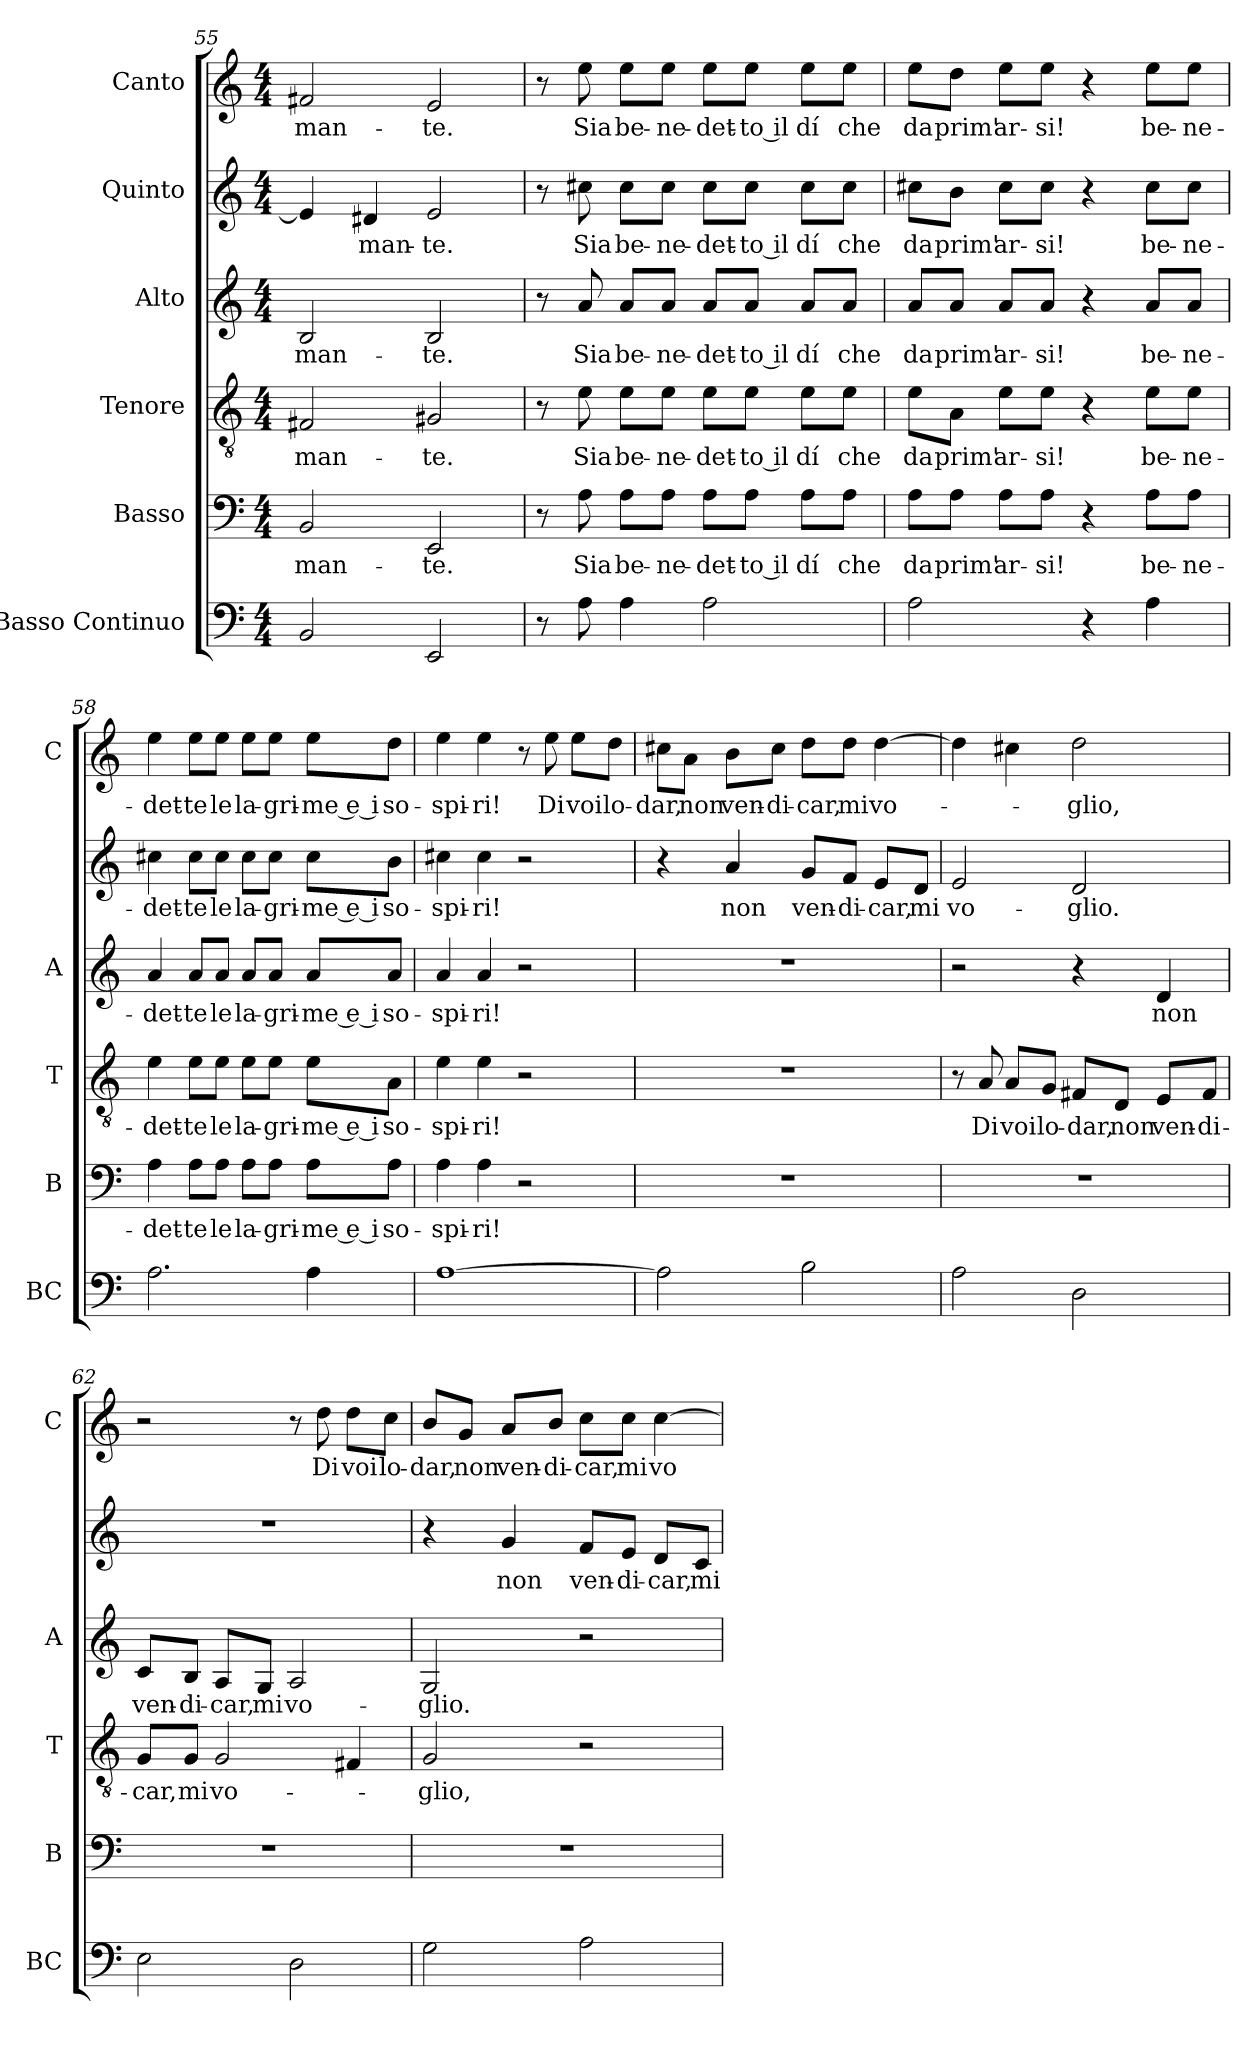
**kern	**kern	**text	**kern	**text	**kern	**text	**kern	**text	**kern	**text
*part6	*part5	*part5	*part4	*part4	*part3	*part3	*part2	*part2	*part1	*part1
*staff6	*staff5	*staff5	*staff4	*staff4	*staff3	*staff3	*staff2	*staff2	*staff1	*staff1
*I"Basso Continuo	*I"Basso	*	*I"Tenore	*	*I"Alto	*	*I"Quinto	*	*I"Canto	*
*I'BC	*I'B	*	*I'T	*	*I'A	*	*	*	*I'C	*
*clefF4	*clefF4	*	*clefGv2	*	*clefG2	*	*clefG2	*	*clefG2	*
*k[]	*k[]	*	*k[]	*	*k[]	*	*k[]	*	*k[]	*
*C:	*C:	*	*C:	*	*C:	*	*C:	*	*C:	*
*M4/4	*M4/4	*	*M4/4	*	*M4/4	*	*M4/4	*	*M4/4	*
=55	=55	=55	=55	=55	=55	=55	=55	=55	=55	=55
!	!	!LO:LY:b	!	!LO:LY:b	!	!LO:LY:b	!	!	!	!LO:LY:b
2BB/	2BB/	-man-	2F#X/	-man-	2B/	-man-	4e/]	.	2f#X/	-man-
!	!	!	!	!	!	!	!	!LO:LY:b	!	!
.	.	.	.	.	.	.	4d#X/	-man-	.	.
!	!	!LO:LY:b	!	!LO:LY:b	!	!LO:LY:b	!	!LO:LY:b	!	!LO:LY:b
2EE/	2EE/	-te.	2G#X/	-te.	2B/	-te.	2e/	-te.	2e/	-te.
=56	=56	=56	=56	=56	=56	=56	=56	=56	=56	=56
8r	8r	.	8r	.	8r	.	8r	.	8r	.
!	!	!LO:LY:b	!	!LO:LY:b	!	!LO:LY:b	!	!LO:LY:b	!	!LO:LY:b
8A\	8A\	Sia	8e\	Sia	8a/	Sia	8cc#X\	Sia	8ee\	Sia
!	!	!LO:LY:b	!	!LO:LY:b	!	!LO:LY:b	!	!LO:LY:b	!	!LO:LY:b
4A\	8A\L	be-	8e\L	be-	8a/L	be-	8cc#\L	be-	8ee\L	be-
!	!	!LO:LY:b	!	!LO:LY:b	!	!LO:LY:b	!	!LO:LY:b	!	!LO:LY:b
.	8A\J	-ne-	8e\J	-ne-	8a/J	-ne-	8cc#\J	-ne-	8ee\J	-ne-
!	!	!LO:LY:b	!	!LO:LY:b	!	!LO:LY:b	!	!LO:LY:b	!	!LO:LY:b
2A\	8A\L	-det-	8e\L	-det-	8a/L	-det-	8cc#\L	-det-	8ee\L	-det-
!	!	!LO:LY:b	!	!LO:LY:b	!	!LO:LY:b	!	!LO:LY:b	!	!LO:LY:b
.	8A\J	-to il	8e\J	-to il	8a/J	-to il	8cc#\J	-to il	8ee\J	-to il
!	!	!LO:LY:b	!	!LO:LY:b	!	!LO:LY:b	!	!LO:LY:b	!	!LO:LY:b
.	8A\L	dí	8e\L	dí	8a/L	dí	8cc#\L	dí	8ee\L	dí
!	!	!LO:LY:b	!	!LO:LY:b	!	!LO:LY:b	!	!LO:LY:b	!	!LO:LY:b
.	8A\J	che	8e\J	che	8a/J	che	8cc#\J	che	8ee\J	che
!!LO:PB:g=z
=57	=57	=57	=57	=57	=57	=57	=57	=57	=57	=57
!	!	!LO:LY:b	!	!LO:LY:b	!	!LO:LY:b	!	!LO:LY:b	!	!LO:LY:b
2A\	8A\L	da	8e\L	da	8a/L	da	8cc#X\L	da	8ee\L	da
!	!	!LO:LY:b	!	!LO:LY:b	!	!LO:LY:b	!	!LO:LY:b	!	!LO:LY:b
.	8A\J	prim'	8A\J	prim'	8a/J	prim'	8b\J	prim'	8dd\J	prim'
!	!	!LO:LY:b	!	!LO:LY:b	!	!LO:LY:b	!	!LO:LY:b	!	!LO:LY:b
.	8A\L	ar-	8e\L	ar-	8a/L	ar-	8cc#\L	ar-	8ee\L	ar-
!	!	!LO:LY:b	!	!LO:LY:b	!	!LO:LY:b	!	!LO:LY:b	!	!LO:LY:b
.	8A\J	-si!	8e\J	-si!	8a/J	-si!	8cc#\J	-si!	8ee\J	-si!
4r	4r	.	4r	.	4r	.	4r	.	4r	.
!	!	!LO:LY:b	!	!LO:LY:b	!	!LO:LY:b	!	!LO:LY:b	!	!LO:LY:b
4A\	8A\L	be-	8e\L	be-	8a/L	be-	8cc#\L	be-	8ee\L	be-
!	!	!LO:LY:b	!	!LO:LY:b	!	!LO:LY:b	!	!LO:LY:b	!	!LO:LY:b
.	8A\J	-ne-	8e\J	-ne-	8a/J	-ne-	8cc#\J	-ne-	8ee\J	-ne-
=58	=58	=58	=58	=58	=58	=58	=58	=58	=58	=58
!	!	!LO:LY:b	!	!LO:LY:b	!	!LO:LY:b	!	!LO:LY:b	!	!LO:LY:b
2.A\	4A\	-det-	4e\	-det-	4a/	-det-	4cc#X\	-det-	4ee\	-det-
!	!	!LO:LY:b	!	!LO:LY:b	!	!LO:LY:b	!	!LO:LY:b	!	!LO:LY:b
.	8A\L	-te	8e\L	-te	8a/L	-te	8cc#\L	-te	8ee\L	-te
!	!	!LO:LY:b	!	!LO:LY:b	!	!LO:LY:b	!	!LO:LY:b	!	!LO:LY:b
.	8A\J	le	8e\J	le	8a/J	le	8cc#\J	le	8ee\J	le
!	!	!LO:LY:b	!	!LO:LY:b	!	!LO:LY:b	!	!LO:LY:b	!	!LO:LY:b
.	8A\L	la-	8e\L	la-	8a/L	la-	8cc#\L	la-	8ee\L	la-
!	!	!LO:LY:b	!	!LO:LY:b	!	!LO:LY:b	!	!LO:LY:b	!	!LO:LY:b
.	8A\J	-gri-	8e\J	-gri-	8a/J	-gri-	8cc#\J	-gri-	8ee\J	-gri-
!	!	!LO:LY:b	!	!LO:LY:b	!	!LO:LY:b	!	!LO:LY:b	!	!LO:LY:b
4A\	8A\L	-me e i	8e\L	-me e i	8a/L	-me e i	8cc#\L	-me e i	8ee\L	-me e i
!	!	!LO:LY:b	!	!LO:LY:b	!	!LO:LY:b	!	!LO:LY:b	!	!LO:LY:b
.	8A\J	so-	8A\J	so-	8a/J	so-	8b\J	so-	8dd\J	so-
=59	=59	=59	=59	=59	=59	=59	=59	=59	=59	=59
!	!	!LO:LY:b	!	!LO:LY:b	!	!LO:LY:b	!	!LO:LY:b	!	!LO:LY:b
[1A	4A\	-spi-	4e\	-spi-	4a/	-spi-	4cc#X\	-spi-	4ee\	-spi-
!	!	!LO:LY:b	!	!LO:LY:b	!	!LO:LY:b	!	!LO:LY:b	!	!LO:LY:b
.	4A\	-ri!	4e\	-ri!	4a/	-ri!	4cc#\	-ri!	4ee\	-ri!
.	2r	.	2r	.	2r	.	2r	.	8r	.
!	!	!	!	!	!	!	!	!	!	!LO:LY:b
.	.	.	.	.	.	.	.	.	8ee\	Di
!	!	!	!	!	!	!	!	!	!	!LO:LY:b
.	.	.	.	.	.	.	.	.	8ee\L	voi
!	!	!	!	!	!	!	!	!	!	!LO:LY:b
.	.	.	.	.	.	.	.	.	8dd\J	lo-
=60	=60	=60	=60	=60	=60	=60	=60	=60	=60	=60
!	!	!	!	!	!	!	!	!	!	!LO:LY:b
2A\]	1r	.	1r	.	1r	.	4r	.	8cc#X\L	-dar,
!	!	!	!	!	!	!	!	!	!	!LO:LY:b
.	.	.	.	.	.	.	.	.	8a\J	non
!	!	!	!	!	!	!	!	!LO:LY:b	!	!LO:LY:b
.	.	.	.	.	.	.	4a/	non	8b\L	ven-
!	!	!	!	!	!	!	!	!	!	!LO:LY:b
.	.	.	.	.	.	.	.	.	8cc#\J	-di-
!	!	!	!	!	!	!	!	!LO:LY:b	!	!LO:LY:b
2B\	.	.	.	.	.	.	8g/L	ven-	8dd\L	-car,
!	!	!	!	!	!	!	!	!LO:LY:b	!	!LO:LY:b
.	.	.	.	.	.	.	8f/J	-di-	8dd\J	mi
!	!	!	!	!	!	!	!	!LO:LY:b	!	!LO:LY:b
.	.	.	.	.	.	.	8e/L	-car,	[4dd\	vo-
!	!	!	!	!	!	!	!	!LO:LY:b	!	!
.	.	.	.	.	.	.	8d/J	mi	.	.
=61	=61	=61	=61	=61	=61	=61	=61	=61	=61	=61
!	!	!	!	!	!	!	!	!LO:LY:b	!	!
2A\	1r	.	8r	.	2r	.	2e/	vo-	4dd\]	.
!	!	!	!	!LO:LY:b	!	!	!	!	!	!
.	.	.	8A/	Di	.	.	.	.	.	.
!	!	!	!	!LO:LY:b	!	!	!	!	!	!
.	.	.	8A/L	voi	.	.	.	.	4cc#X\	.
!	!	!	!	!LO:LY:b	!	!	!	!	!	!
.	.	.	8G/J	lo-	.	.	.	.	.	.
!	!	!	!	!LO:LY:b	!	!	!	!LO:LY:b	!	!LO:LY:b
2D\	.	.	8F#X/L	-dar,	4r	.	2d/	-glio.	2dd\	-glio,
!	!	!	!	!LO:LY:b	!	!	!	!	!	!
.	.	.	8D/J	non	.	.	.	.	.	.
!	!	!	!	!LO:LY:b	!	!LO:LY:b	!	!	!	!
.	.	.	8E/L	ven-	4d/	non	.	.	.	.
!	!	!	!	!LO:LY:b	!	!	!	!	!	!
.	.	.	8F#/J	-di-	.	.	.	.	.	.
!!LO:LB:g=z
=62	=62	=62	=62	=62	=62	=62	=62	=62	=62	=62
!	!	!	!	!LO:LY:b	!	!LO:LY:b	!	!	!	!
2E\	1r	.	8G/L	-car,	8c/L	ven-	1r	.	2r	.
!	!	!	!	!LO:LY:b	!	!LO:LY:b	!	!	!	!
.	.	.	8G/J	mi	8B/J	-di-	.	.	.	.
!	!	!	!	!LO:LY:b	!	!LO:LY:b	!	!	!	!
.	.	.	2G/	vo-	8A/L	-car,	.	.	.	.
!	!	!	!	!	!	!LO:LY:b	!	!	!	!
.	.	.	.	.	8G/J	mi	.	.	.	.
!	!	!	!	!	!	!LO:LY:b	!	!	!	!
2D\	.	.	.	.	2A/	vo-	.	.	8r	.
!	!	!	!	!	!	!	!	!	!	!LO:LY:b
.	.	.	.	.	.	.	.	.	8dd\	Di
!	!	!	!	!	!	!	!	!	!	!LO:LY:b
.	.	.	4F#X/	.	.	.	.	.	8dd\L	voi
!	!	!	!	!	!	!	!	!	!	!LO:LY:b
.	.	.	.	.	.	.	.	.	8cc\J	lo-
=63	=63	=63	=63	=63	=63	=63	=63	=63	=63	=63
!	!	!	!	!LO:LY:b	!	!LO:LY:b	!	!	!	!LO:LY:b
2G\	1r	.	2G/	-glio,	2G/	-glio.	4r	.	8b/L	-dar,
!	!	!	!	!	!	!	!	!	!	!LO:LY:b
.	.	.	.	.	.	.	.	.	8g/J	non
!	!	!	!	!	!	!	!	!LO:LY:b	!	!LO:LY:b
.	.	.	.	.	.	.	4g/	non	8a/L	ven-
!	!	!	!	!	!	!	!	!	!	!LO:LY:b
.	.	.	.	.	.	.	.	.	8b/J	-di-
!	!	!	!	!	!	!	!	!LO:LY:b	!	!LO:LY:b
2A\	.	.	2r	.	2r	.	8f/L	ven-	8cc\L	-car,
!	!	!	!	!	!	!	!	!LO:LY:b	!	!LO:LY:b
.	.	.	.	.	.	.	8e/J	-di-	8cc\J	mi
!	!	!	!	!	!	!	!	!LO:LY:b	!	!LO:LY:b
.	.	.	.	.	.	.	8d/L	-car,	[4cc\	vo-
!	!	!	!	!	!	!	!	!LO:LY:b	!	!
.	.	.	.	.	.	.	8c/J	mi	.	.
=	=	=	=	=	=	=	=	=	=	=
*-	*-	*-	*-	*-	*-	*-	*-	*-	*-	*-
